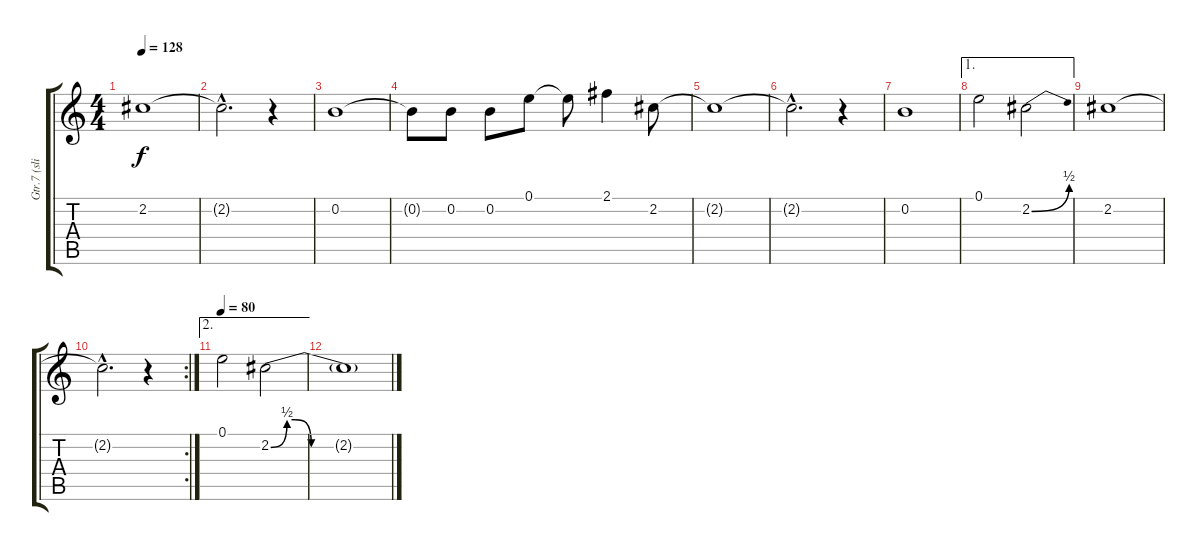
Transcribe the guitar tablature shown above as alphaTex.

\track ("Gtr.7 (slight dist.)" "Gtr.7 (sli") {instrument overdrivenguitar}
\staff {score tabs}
\tuning (E4 B3 G3 D3 A2 E2) {hide}
\ts (4 4)
\tempo 128
\clef g2
\ks c
2.2{t}.1{dy f} |
2.2{hac t}.2{d} r.4 |
0.2.1 |
0.2{t}.8 0.2.8 0.2.8 0.1.8 0.1{t}.8 2.1.4 2.2.8 |
2.2{t}.1 |
2.2{hac t}.2{d} r.4 |
0.2.1 |
\ae 1
0.1.2 2.2{be (bend 0 0 60 2)}.2 |
2.2.1 |
\rc 2
2.2{hac t}.2{d} r.4 |
\ae 2
\tempo 80
0.1.2 2.2{be (custom 0 0 8 2 12 2 20 0 60 0)}.2 |
2.2{t}.1
